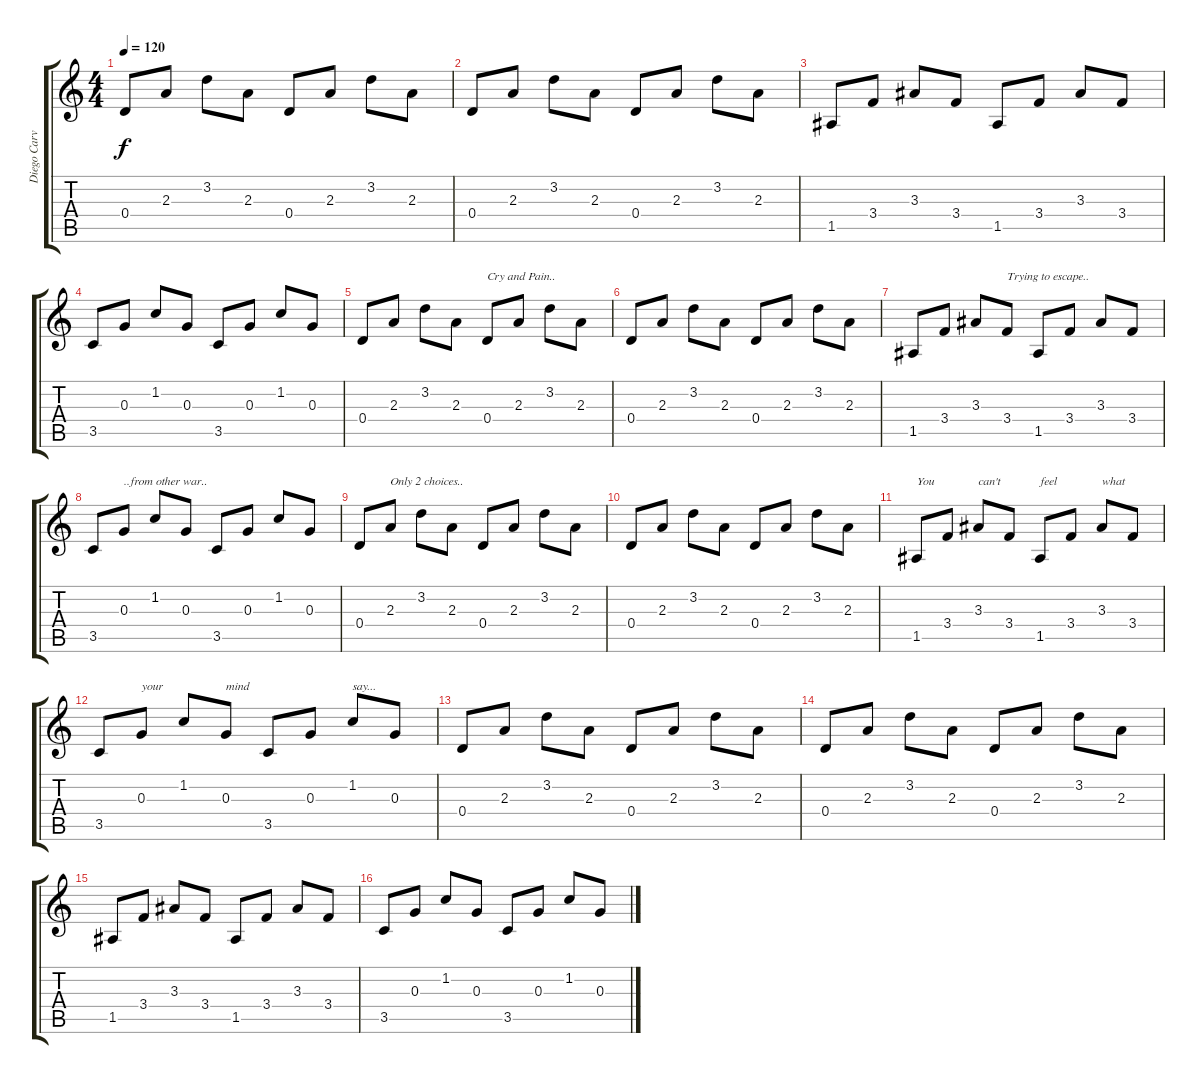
\track ("Diego Carvalho - Clean Guitar" "Diego Carv") {instrument electricguitarmuted}
\staff {score tabs}
\tuning (E4 B3 G3 D3 A2 E2) {hide}
\ts (4 4)
\tempo 120
\clef g2
\ks c
0.4.8{dy f} 2.3.8 3.2.8 2.3.8 0.4.8 2.3.8 3.2.8 2.3.8 |
0.4.8 2.3.8 3.2.8 2.3.8 0.4.8 2.3.8 3.2.8 2.3.8 |
1.5.8 3.4.8 3.3.8 3.4.8 1.5.8 3.4.8 3.3.8 3.4.8 |
3.5.8 0.3.8 1.2.8 0.3.8 3.5.8 0.3.8 1.2.8 0.3.8 |
0.4.8 2.3.8 3.2.8 2.3.8 0.4.8{txt "Cry and Pain.."} 2.3.8 3.2.8 2.3.8 |
0.4.8 2.3.8 3.2.8 2.3.8 0.4.8 2.3.8 3.2.8 2.3.8 |
1.5.8 3.4.8 3.3.8 3.4.8{txt "Trying to escape.."} 1.5.8 3.4.8 3.3.8 3.4.8 |
3.5.8 0.3.8{txt "..from other war.."} 1.2.8 0.3.8 3.5.8 0.3.8 1.2.8 0.3.8 |
0.4.8 2.3.8{txt "Only 2 choices.."} 3.2.8 2.3.8 0.4.8 2.3.8 3.2.8 2.3.8 |
0.4.8 2.3.8 3.2.8 2.3.8 0.4.8 2.3.8 3.2.8 2.3.8 |
1.5.8{txt "You"} 3.4.8 3.3.8{txt "can't"} 3.4.8 1.5.8{txt "feel"} 3.4.8 3.3.8{txt "what"} 3.4.8 |
3.5.8 0.3.8{txt "your"} 1.2.8 0.3.8{txt "mind"} 3.5.8 0.3.8 1.2.8{txt "say..."} 0.3.8 |
0.4.8 2.3.8 3.2.8 2.3.8 0.4.8 2.3.8 3.2.8 2.3.8 |
0.4.8 2.3.8 3.2.8 2.3.8 0.4.8 2.3.8 3.2.8 2.3.8 |
1.5.8 3.4.8 3.3.8 3.4.8 1.5.8 3.4.8 3.3.8 3.4.8 |
3.5.8 0.3.8 1.2.8 0.3.8 3.5.8 0.3.8 1.2.8 0.3.8
